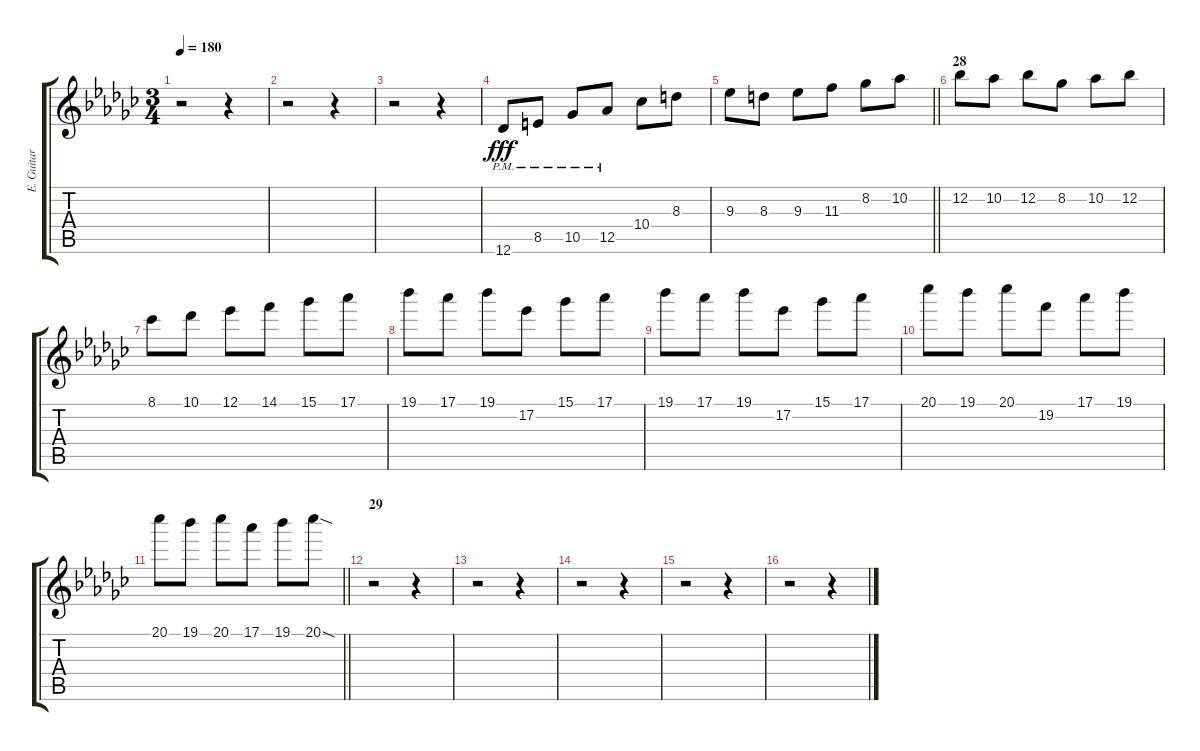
\track ("E. Guitar III" "E. Guitar ") {instrument overdrivenguitar}
\staff {score tabs}
\tuning (Eb4 Bb3 Gb3 Db3 Ab2 Db2) {hide}
\ts (3 4)
\tempo 180
\clef g2
\ks gb
r.2{dy fff} r.4 |
r.2 r.4 |
r.2 r.4 |
12.6{pm}.8 8.5{pm}.8 10.5{pm}.8 12.5{pm}.8 10.4.8 8.3.8 |
\barLineRight lightlight
9.3.8 8.3.8 9.3.8 11.3.8 8.2.8 10.2.8 |
\section ("" "28")
12.2.8 10.2.8 12.2.8 8.2.8 10.2.8 12.2.8 |
8.1.8 10.1.8 12.1.8 14.1.8 15.1.8 17.1.8 |
19.1.8 17.1.8 19.1.8 17.2.8 15.1.8 17.1.8 |
19.1.8 17.1.8 19.1.8 17.2.8 15.1.8 17.1.8 |
20.1.8 19.1.8 20.1.8 19.2.8 17.1.8 19.1.8 |
\barLineRight lightlight
20.1.8 19.1.8 20.1.8 17.1.8 19.1.8 20.1{sod}.8 |
\section ("" "29")
r.2 r.4 |
r.2 r.4 |
r.2 r.4 |
r.2 r.4 |
r.2 r.4
